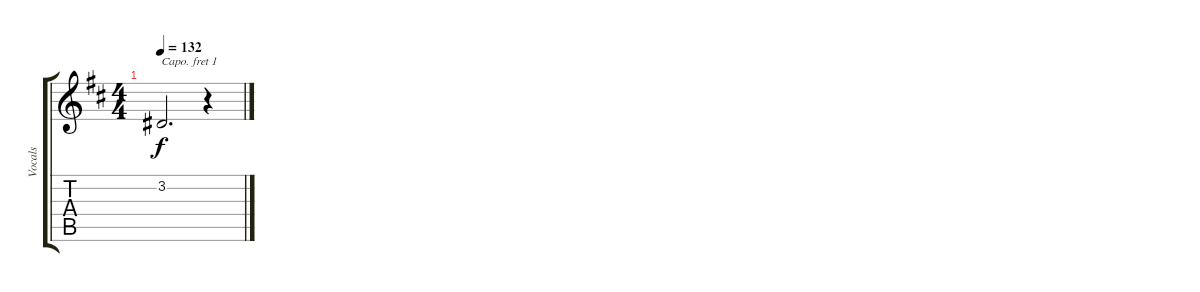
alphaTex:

\track ("Vocals" "Vocals") {instrument lead1square}
\staff {score tabs}
\capo 1
\tuning (E4 B3 G3 D3 A2 E2) {hide}
\ts (4 4)
\tempo 132
\clef g2
\ks d
3.2.2{d dy f} r.4
